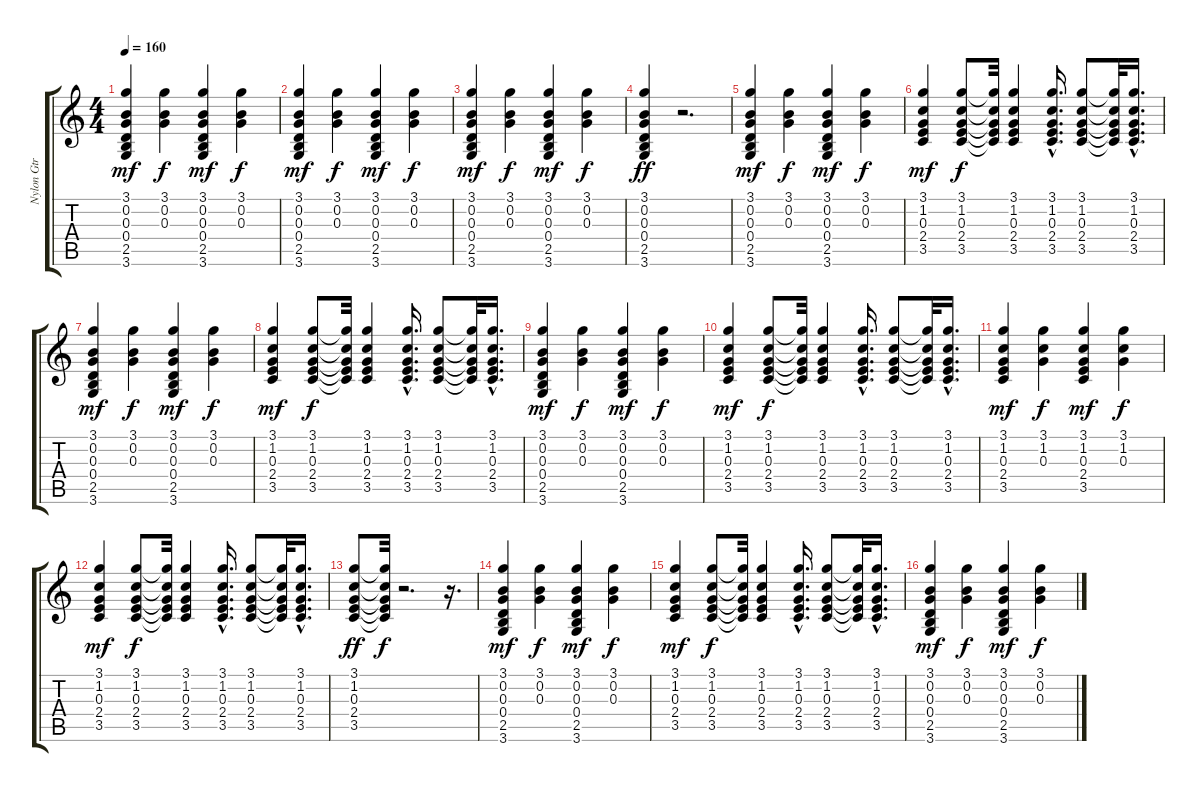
\track ("Nylon Gtr Bank 32" "Nylon Gtr ") {instrument acousticguitarnylon}
\staff {score tabs}
\tuning (E4 B3 G3 D3 A2 E2) {hide}
\ts (4 4)
\tempo 160
\clef g2
\ks c
(3.1 0.2 0.3 0.4 2.5 3.6).4{dy mf} (3.1 0.2 0.3).4{dy f} (3.1 0.2 0.3 0.4 2.5 3.6).4{dy mf} (3.1 0.2 0.3).4{dy f} |
(3.1 0.2 0.3 0.4 2.5 3.6).4{dy mf} (3.1 0.2 0.3).4{dy f} (3.1 0.2 0.3 0.4 2.5 3.6).4{dy mf} (3.1 0.2 0.3).4{dy f} |
(3.1 0.2 0.3 0.4 2.5 3.6).4{dy mf} (3.1 0.2 0.3).4{dy f} (3.1 0.2 0.3 0.4 2.5 3.6).4{dy mf} (3.1 0.2 0.3).4{dy f} |
(3.1 0.2 0.3 0.4 2.5 3.6).4{dy ff} r.2{d} |
(3.1 0.2 0.3 0.4 2.5 3.6).4{dy mf} (3.1 0.2 0.3).4{dy f} (3.1 0.2 0.3 0.4 2.5 3.6).4{dy mf} (3.1 0.2 0.3).4{dy f} |
(3.1 1.2 0.3 2.4 3.5).4{dy mf} (3.1 1.2 0.3 2.4 3.5).8{dy f} (3.1{t} 1.2{t} 0.3{t} 2.4{t} 3.5{t}).32 (3.1 1.2 0.3 2.4 3.5).4 (3.1{hac} 1.2{hac} 0.3{hac} 2.4{hac} 3.5{hac}).16{d} (3.1 1.2 0.3 2.4 3.5).8 (3.1{t} 1.2{t} 0.3{t} 2.4{t} 3.5{t}).32 (3.1{hac} 1.2{hac} 0.3{hac} 2.4{hac} 3.5{hac}).16{d} |
(3.1 0.2 0.3 0.4 2.5 3.6).4{dy mf} (3.1 0.2 0.3).4{dy f} (3.1 0.2 0.3 0.4 2.5 3.6).4{dy mf} (3.1 0.2 0.3).4{dy f} |
(3.1 1.2 0.3 2.4 3.5).4{dy mf} (3.1 1.2 0.3 2.4 3.5).8{dy f} (3.1{t} 1.2{t} 0.3{t} 2.4{t} 3.5{t}).32 (3.1 1.2 0.3 2.4 3.5).4 (3.1{hac} 1.2{hac} 0.3{hac} 2.4{hac} 3.5{hac}).16{d} (3.1 1.2 0.3 2.4 3.5).8 (3.1{t} 1.2{t} 0.3{t} 2.4{t} 3.5{t}).32 (3.1{hac} 1.2{hac} 0.3{hac} 2.4{hac} 3.5{hac}).16{d} |
(3.1 0.2 0.3 0.4 2.5 3.6).4{dy mf} (3.1 0.2 0.3).4{dy f} (3.1 0.2 0.3 0.4 2.5 3.6).4{dy mf} (3.1 0.2 0.3).4{dy f} |
(3.1 1.2 0.3 2.4 3.5).4{dy mf} (3.1 1.2 0.3 2.4 3.5).8{dy f} (3.1{t} 1.2{t} 0.3{t} 2.4{t} 3.5{t}).32 (3.1 1.2 0.3 2.4 3.5).4 (3.1{hac} 1.2{hac} 0.3{hac} 2.4{hac} 3.5{hac}).16{d} (3.1 1.2 0.3 2.4 3.5).8 (3.1{t} 1.2{t} 0.3{t} 2.4{t} 3.5{t}).32 (3.1{hac} 1.2{hac} 0.3{hac} 2.4{hac} 3.5{hac}).16{d} |
(3.1 1.2 0.3 2.4 3.5).4{dy mf} (3.1 1.2 0.3).4{dy f} (3.1 1.2 0.3 2.4 3.5).4{dy mf} (3.1 1.2 0.3).4{dy f} |
(3.1 1.2 0.3 2.4 3.5).4{dy mf} (3.1 1.2 0.3 2.4 3.5).8{dy f} (3.1{t} 1.2{t} 0.3{t} 2.4{t} 3.5{t}).32 (3.1 1.2 0.3 2.4 3.5).4 (3.1{hac} 1.2{hac} 0.3{hac} 2.4{hac} 3.5{hac}).16{d} (3.1 1.2 0.3 2.4 3.5).8 (3.1{t} 1.2{t} 0.3{t} 2.4{t} 3.5{t}).32 (3.1{hac} 1.2{hac} 0.3{hac} 2.4{hac} 3.5{hac}).16{d} |
(3.1 1.2 0.3 2.4 3.5).8{dy ff} (3.1{t} 1.2{t} 0.3{t} 2.4{t} 3.5{t}).32{dy f} r.2{d} r.16{d} |
(3.1 0.2 0.3 0.4 2.5 3.6).4{dy mf} (3.1 0.2 0.3).4{dy f} (3.1 0.2 0.3 0.4 2.5 3.6).4{dy mf} (3.1 0.2 0.3).4{dy f} |
(3.1 1.2 0.3 2.4 3.5).4{dy mf} (3.1 1.2 0.3 2.4 3.5).8{dy f} (3.1{t} 1.2{t} 0.3{t} 2.4{t} 3.5{t}).32 (3.1 1.2 0.3 2.4 3.5).4 (3.1{hac} 1.2{hac} 0.3{hac} 2.4{hac} 3.5{hac}).16{d} (3.1 1.2 0.3 2.4 3.5).8 (3.1{t} 1.2{t} 0.3{t} 2.4{t} 3.5{t}).32 (3.1{hac} 1.2{hac} 0.3{hac} 2.4{hac} 3.5{hac}).16{d} |
(3.1 0.2 0.3 0.4 2.5 3.6).4{dy mf} (3.1 0.2 0.3).4{dy f} (3.1 0.2 0.3 0.4 2.5 3.6).4{dy mf} (3.1 0.2 0.3).4{dy f}
